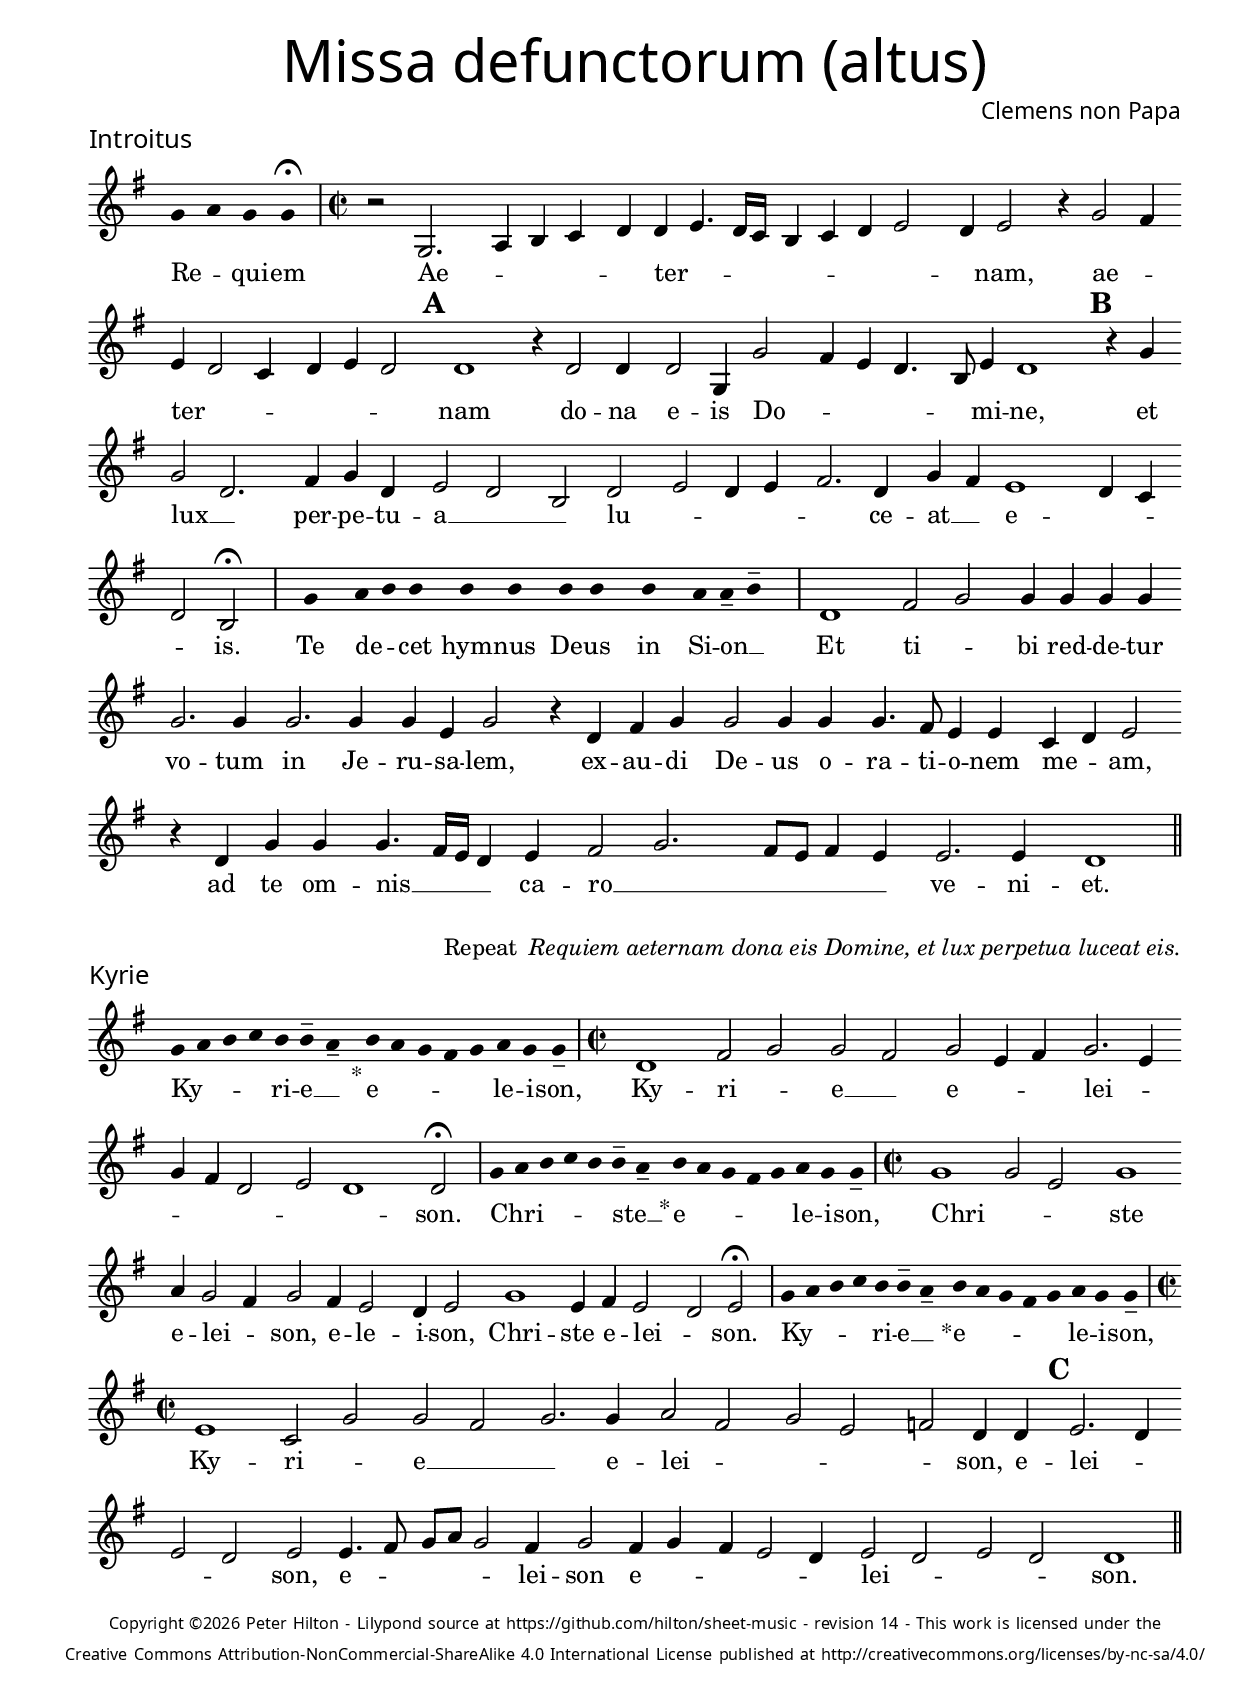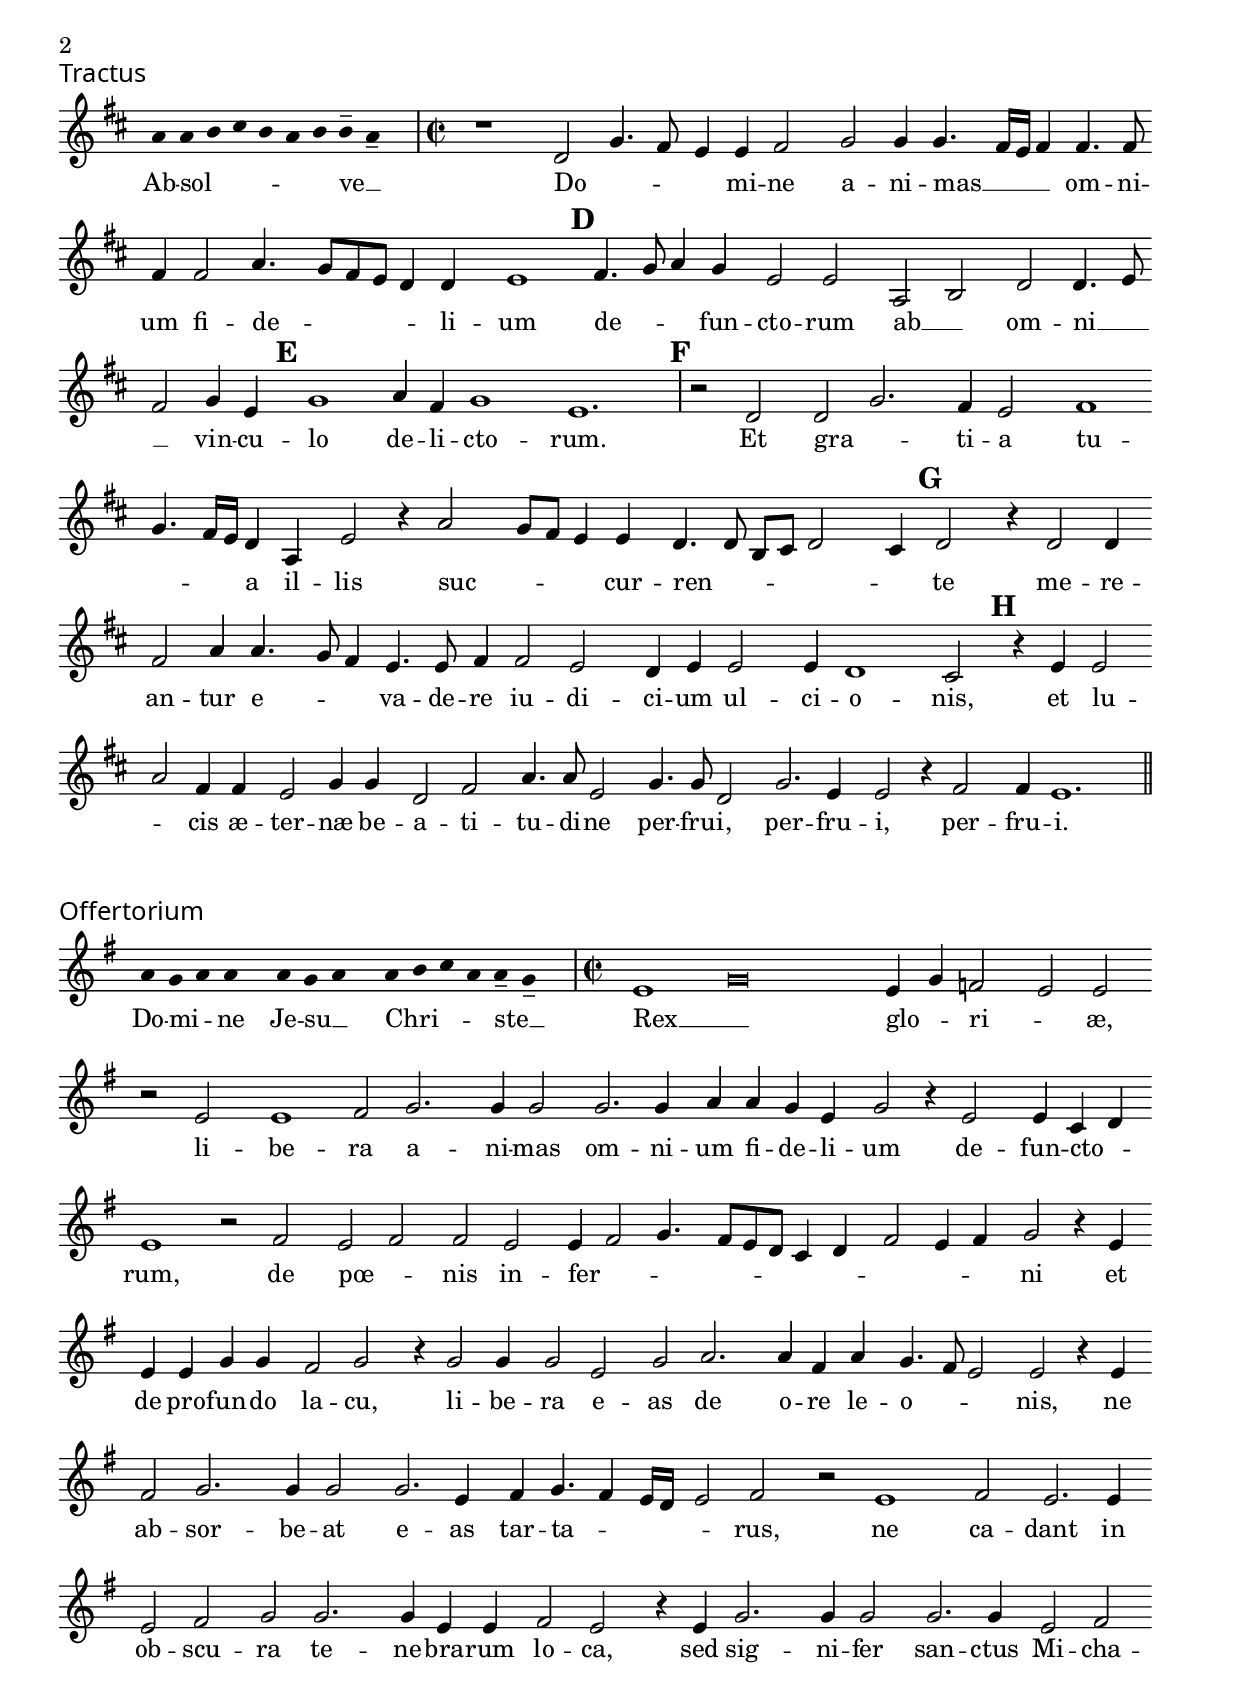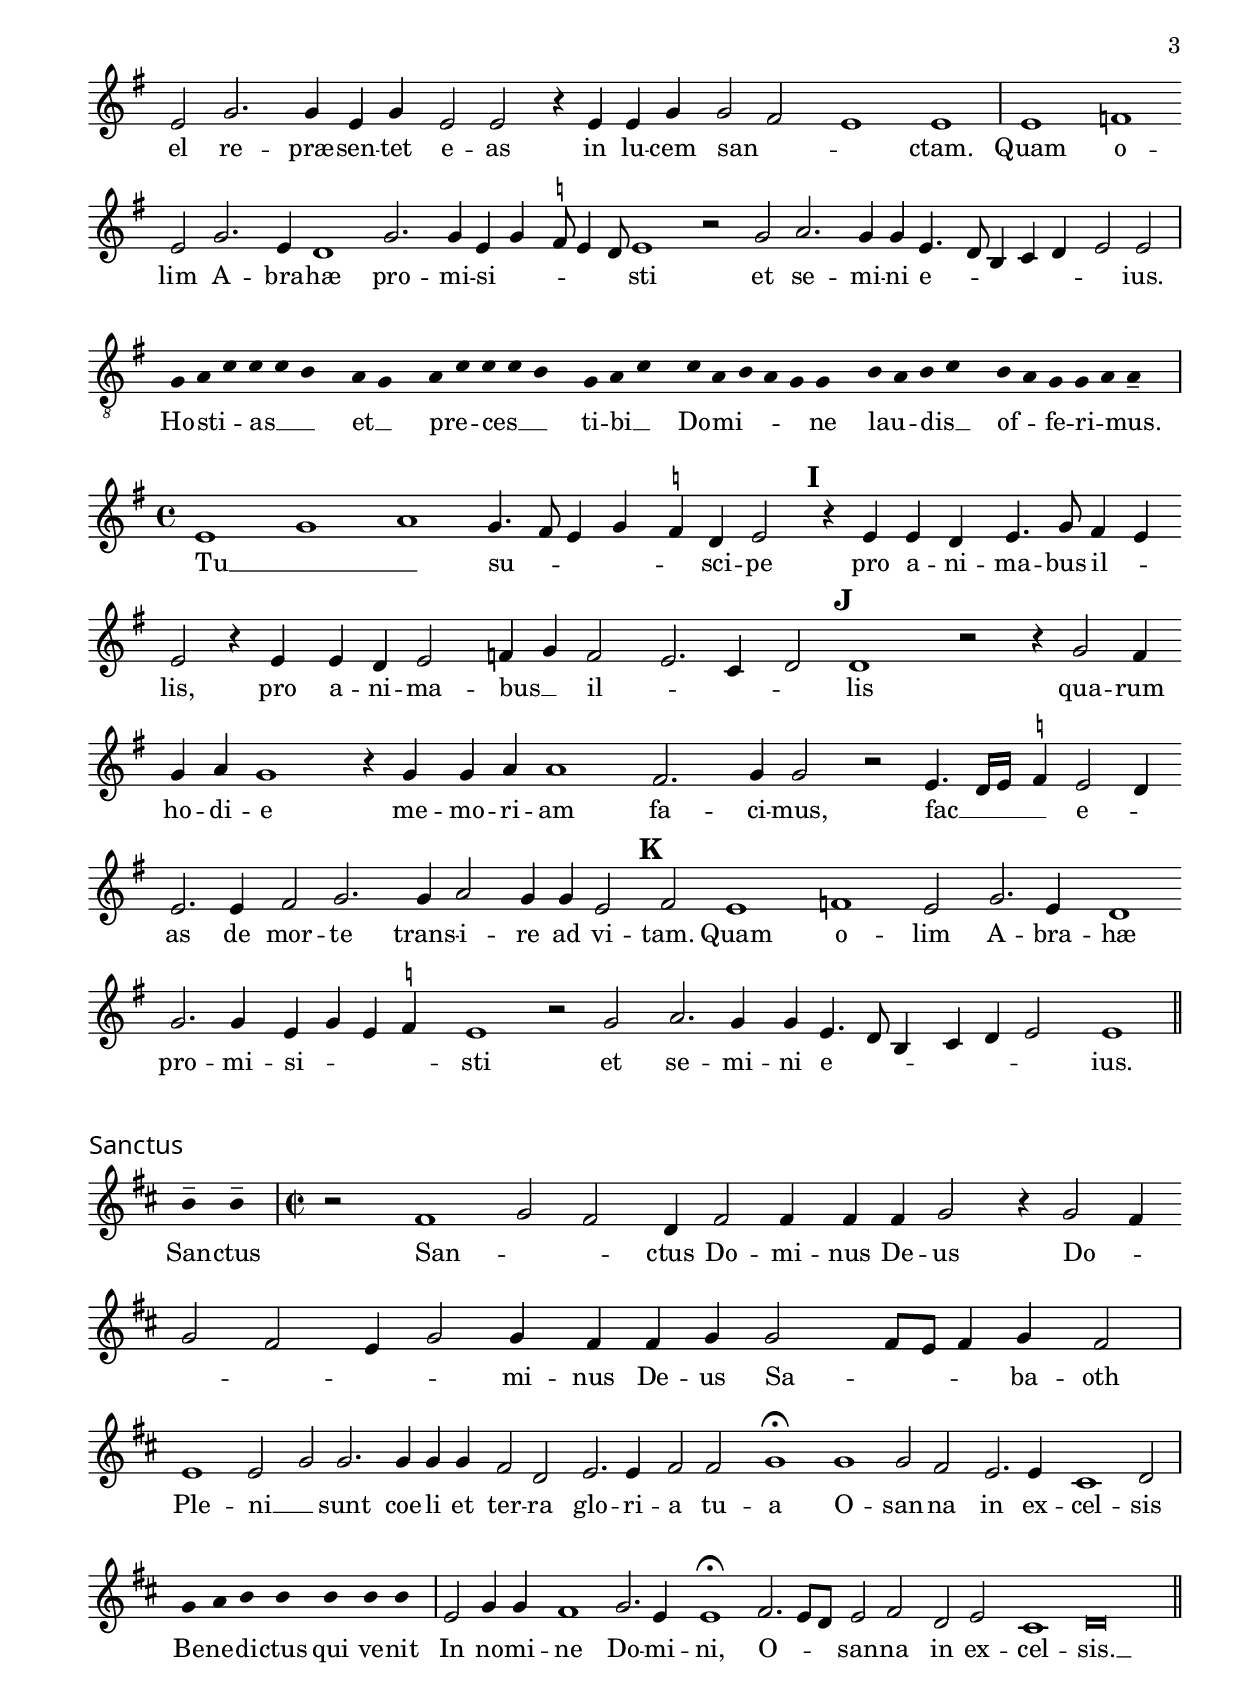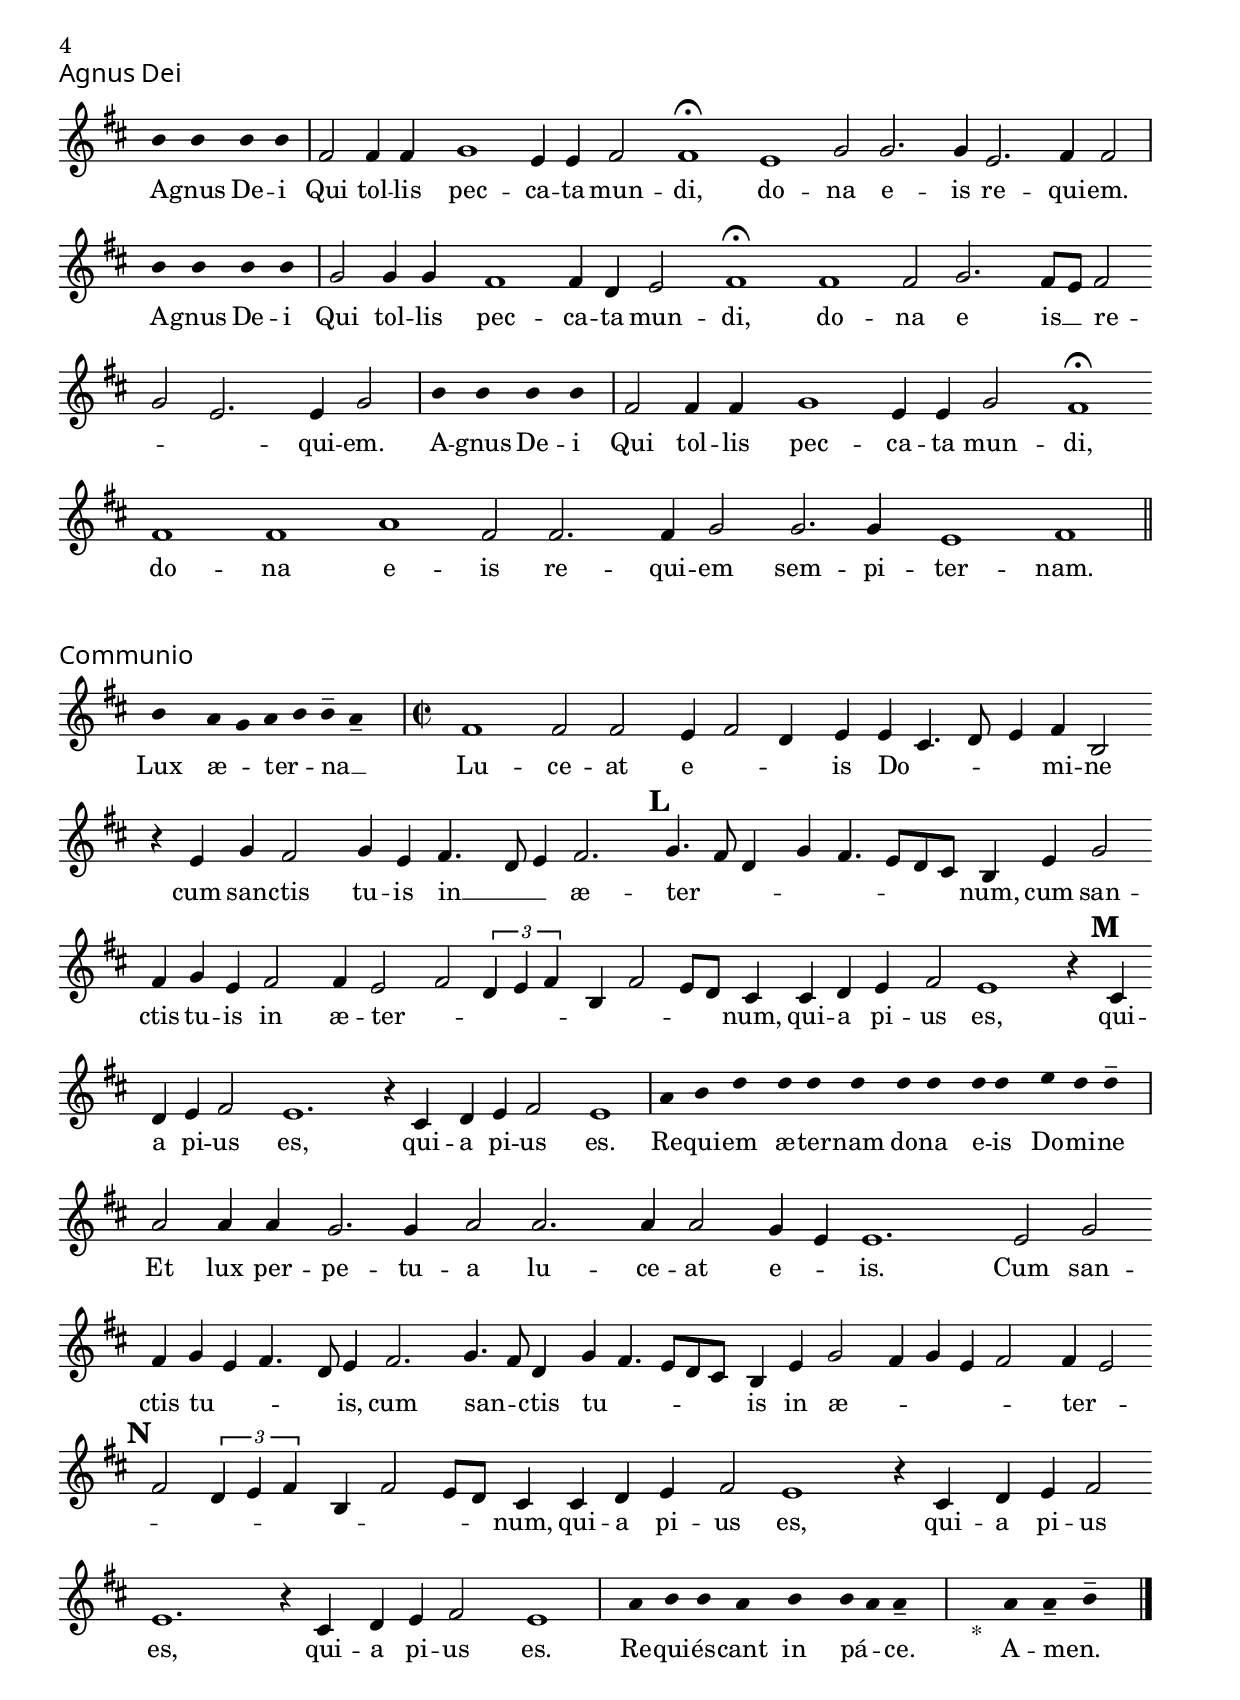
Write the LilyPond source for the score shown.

% http://www.cpdl.org/wiki/index.php/Missa_pro_defunctis_(Jacobus_Clemens_non_Papa)
% Copyright ©2024 Peter Hilton - https://github.com/hilton

\version "2.24.2"
% \pointAndClickOff
revision = "14"

\paper {
	#(define fonts (set-global-fonts #:sans "Source Sans Pro"))
	annotate-spacing = ##f
	two-sided = ##t
	inner-margin = 15\mm
	outer-margin = 10\mm
	top-margin = 10\mm
	bottom-margin = 10\mm
 	markup-system-spacing = #'( (padding . 1) )
	indent = 0
	ragged-bottom = ##f
	ragged-last-bottom = ##f
} 

year = #(strftime "©%Y" (localtime (current-time)))

\header {
	title = \markup \medium \fontsize #4 \override #'(font-name . "Source Sans Pro Light") {
		"Missa defunctorum (altus)"
	}
	composer = \markup \sans { Clemens non Papa }
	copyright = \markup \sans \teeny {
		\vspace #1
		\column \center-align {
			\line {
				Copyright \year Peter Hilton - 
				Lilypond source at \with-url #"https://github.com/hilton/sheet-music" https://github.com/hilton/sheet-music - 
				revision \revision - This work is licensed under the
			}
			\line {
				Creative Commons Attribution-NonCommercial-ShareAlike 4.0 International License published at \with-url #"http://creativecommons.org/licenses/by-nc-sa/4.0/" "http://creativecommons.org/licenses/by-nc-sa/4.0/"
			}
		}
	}
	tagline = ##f
}

\layout {
	ragged-right = ##f
	ragged-last = ##f
	\context {
		\Score
		\override SpanBar.transparent = ##t
		\override BarLine.transparent = ##t
		\remove "Bar_number_engraver"
		\remove "Metronome_mark_engraver"
		\override SpacingSpanner.base-shortest-duration = #(ly:make-moment 1/8)
	}
	\context { 
		\Voice 
		\override NoteHead.style = #'baroque
		\consists "Horizontal_bracket_engraver"
	}
}


global = { 
	\tempo 2 = 44
	\set Score.barNumberVisibility = #all-bar-numbers-visible
	\set Staff.midiInstrument = "choir aahs"
	\accidentalStyle "forget"
	\time 2/2
}

globalF = { 
	\key f \major
}


globalC = { 
	\key c \major
}

showBarLine = {
	\once \override Score.BarLine.transparent = ##f
	\once \override Score.SpanBar.transparent = ##f 
}
ficta = { \once \set suggestAccidentals = ##t }


% INTROITUS

alto = \new Voice {
	\relative c' {
		\once \override Staff.TimeSignature.stencil = ##f
		\override Stem.transparent = ##t 
		\cadenzaOn f4 g f f \fermata \cadenzaOff
		\override Stem.transparent = ##f
		\time 2/2
		\showBarLine\bar "|"
		
		r2 f,2. g4 a bes c c d4. c16 bes
		a4 bes c d2 c4 d2 r4 f2 e4 d c2 bes4 c d c2 \mark \default c1
		r4 c2 c4 c2 f,4 f'2 e4 d c4. a8 d4 c1 \mark \default r4 f f2 c2.
			
		e4 f c d2 c a c d c4 d e2. c4 f e d1
		c4 bes c2 a \fermata
		\showBarLine \bar "|"

		\once \override Staff.TimeSignature.stencil = ##f
		\override Stem.transparent = ##t
		\cadenzaOn s8 f'8 s g8 a a s a8 a s a8 a s a8 s g8 g-- a-- s \cadenzaOff
		\override Stem.transparent = ##f
		\showBarLine\bar "|"

		c,1 e2 f f4 f f f f2. f4
		f2. f4 f d f2 r4 c e f f2 f4 f f4. e8 d4 d bes c d2
		r4 c f f f4. e16 d c4 d e2 f2. e8 d e4 d d2. d4 c1
		\showBarLine \bar "||"
	}
	\addlyrics {
		Re -- _ qui -- em 
		Ae -- _ _ _ _ ter -- _  _ _ _ _ _ _ _ nam, ae -- _ ter -- _ _ _ _ _ nam
		do -- na e -- is Do -- _ _ _ _ mi -- ne, et lux __ _ 	
		per -- pe -- tu -- a __ _ _ lu -- _ _ _ _ ce -- at __ _ e -- _ _ _ is.

		Te de -- _ cet hym -- nus De -- us in Si -- on __ _
		
		Et ti -- _ bi red -- de -- tur vo -- tum
		in Je -- ru -- sa -- lem, ex -- au -- di De -- us o -- ra -- ti  -- o -- nem me -- _ am,
		ad te om -- nis __ _ _ _ ca -- ro __ _ _ _ _ _ ve -- ni -- et.
		
	}
}

\score {
	\transpose f g {
		<<
		      \new Staff << \globalF \alto >> 
		>>
	}
	\header {
		piece = \markup \larger \sans { Introitus }
	}
}

\markup {
	\column {
		\fill-line {
			\line { }
			\line { }
			\line \right-align { Repeat \italic " Requiem aeternam dona eis Domine, et lux perpetua luceat eis." }
		}
	}
}

% KYRIE

alto = \new Voice {
	\relative c' {
		\once \override Staff.TimeSignature.stencil = ##f
		\override Stem.transparent = ##t 
		\cadenzaOn f8 g a bes a a-- g-- s4_"*" a8 g f e f g f f-- \cadenzaOff
		\override Stem.transparent = ##f
		\showBarLine\bar "|"		
		\time 2/2
		
		c1 e2 f f e f d4 e f2. d4 f e c2
		d c1 c2 \fermata
		\showBarLine \bar "|"

		\once \override Staff.TimeSignature.stencil = ##f
		\override Stem.transparent = ##t 
		\cadenzaOn f8 g a bes a a-- g-- s4_"*" a8 g f e f g f f-- \cadenzaOff
		\override Stem.transparent = ##f
		\showBarLine\bar "|"
		\time 2/2

		f1 f2 d f1 g4 f2 e4 f2 e4 d2 
		c4 d2 f1 d4 e d2 c d2 \fermata
		\showBarLine \bar "|"

		\once \override Staff.TimeSignature.stencil = ##f
		\override Stem.transparent = ##t 
		\cadenzaOn f8 g a bes a a-- g-- s4_"*" a8 g f e f g f f-- \cadenzaOff
		\override Stem.transparent = ##f
		\showBarLine\bar "|"
		\time 2/2
		
		d1 bes2 f' f e f2. f4 g2 e f d es c4 c \mark #3 d2. c4 \break d2 c
		d d4. e8 f g f2 e4 f2 e4 f e d2 c4 d2 c d c c1
		\showBarLine \bar "||"
	}
	\addlyrics {
		Ky -- _ _ _ ri -- e __ _ e -- _ _ _ _ le -- i -- son,
		Ky -- ri -- _ e __ _ e -- _ _ lei -- _ _ _ _ _ _ son.

		Chri -- _ _ _ _ ste __ _ e -- _ _ _ _ le -- i -- son,
		Chri -- _ _ ste e -- lei -- _ son, e -- le -- i -- son, Chri -- ste e -- lei -- _ son.

		Ky -- _ _ _ ri -- e __ _ e -- _ _ _ _ le -- i -- son,
		Ky -- ri -- _ e __ _
		_ e -- lei -- _ _ _ _ son, e -- lei -- _ _ _ son, e -- _ _ _ _ lei -- son e -- _ _ _ _ lei -- _ _ _ son.
	}
}

\score {
	\transpose f g {
	  	<< 
			\new Staff << \globalF \alto >> 
		>> 
	}
	\header {
		piece = \markup \larger \sans { Kyrie }
	}
}

\pageBreak

% TRACTUS

alto = \new Voice {
	\relative c' {
		\once \override Staff.TimeSignature.stencil = ##f
		\override Stem.transparent = ##t \cadenzaOn
		g'8 g a b a g a a-- g-- s
		\cadenzaOff \override Stem.transparent = ##f
		\showBarLine \bar "|" \time 2/2
		
		r1 c,2 f4. e8 d4 d e2 f f4 f4. 
		e16 d e4 e4. e8 e4 e2 g4. f8 e d c4 c d1 \mark #4 e4. f8 g4 f d2 d |

		g, a c c4. d8 e2 f4 d \mark #5 f1 g4 e f1 d1.
		\showBarLine \bar "|"
		\mark #6 r2 c c f2. e4 d2 e1 f4. e16 d c4 g |
		d'2 r4 g2 f8 e d4 d c4. c8 a b c2 b4 \mark #7 c2 | r4 c2 c4 e2 g4 g4.
		f8 e4 d4. d8 e4 e2 d c4 d d2 d4 c1 b2 \mark #8 r4 d d2 |

		g e4 e d2 f4 f c2 e g4. g8 d2 f4. f8 c2 f2. d4 |
		d2 r4 e2 e4 d1.
		\showBarLine \bar "||"
	}
	\addlyrics {
		Ab -- sol -- _ _ _ _ _ ve __ _ 
		Do -- _ _ _ mi -- ne a -- ni -- mas __
		_ _ _ om -- ni -- um fi -- de -- _ _ _ _ li -- um de -- _ _ fun -- cto -- rum

		ab __ _ om -- ni __ _ _ vin -- cu -- lo de -- li -- cto -- rum. 
		Et gra -- _ ti -- a tu -- _ _ _ a il -- 
		lis suc -- _ _ _ cur -- ren -- _ _ _ _ _ te me -- re -- an -- tur e -- 
		_ _ va -- de -- re iu -- di -- ci -- um ul -- ci -- o -- nis, et lu -- 

		_ cis æ -- ter -- næ be -- a -- ti -- tu -- di -- ne per -- fru -- i, per -- fru -- 
		i, per -- fru -- i.
	}
}

\score {
	\transpose f g {
	  	<< 
			\new Staff << \globalC \alto >> 
		>> 
	}
	\header {
		piece = \markup \larger \sans { Tractus }
	}
}

% OFFERTORIUM

alto = \new Voice {
	\relative c' {
		\once \override Staff.TimeSignature.stencil = ##f
		\override Stem.transparent = ##t \cadenzaOn
		g'8 f g g s g8 f g s g8 a bes g g-- f-- s
		\cadenzaOff \override Stem.transparent = ##f
		\showBarLine \bar "|" \time 2/2
		
		d1 f\breve d4 f es2 d d
		r d d1 e2 f2. f4 f2 | f2. f4 g g f d f2 r4 d2

		d4 bes c d1 r2 e d e e d d4 e2 f4. e8 d c bes4 c |
		e2 d4 e f2 r4 d d d f f | e2 f r4 f2 f4 f2 d |
		f g2. g4 e g f4. e8 d2 d r4 d e2 f2. f4 f2 |
		f2. d4 e f4. e4 d16 c d2 e r d1 e2 d2. d4 d2 e |

		f f2. f4 d d e2 d r4 d f2. f4 f2 f2. f4 |
		d2 e d f2. f4 d4 f d2 d r4 d d f f2 e |
		d1 d \showBarLine \bar "|" d es d2 f2. d4 c1 f2. 
		f4 d f | \ficta es8 d4 c8 d1 r2 f2 g2. f4 f d4. c8 a4 bes c d2 d
		\showBarLine \bar "|"
	}
	\addlyrics {
		Do -- mi -- _ ne Je -- su __ _ Chri -- _ _ _ ste __ _
		Rex __ _ glo -- _ ri -- _ æ,
		li -- be -- ra a -- ni -- mas om -- ni -- um fi -- de -- li -- um de -- 
		
		fun -- cto -- _ rum, de pœ -- _ nis in -- fer -- _ _ _ _ _ _ _
		_ _ _ ni et de pro -- fun -- do la -- cu, li -- be -- ra e -- 
		as de o -- re le -- o -- _ _ nis, ne ab -- sor -- be -- at
		e -- as tar -- ta -- _ _ _ _ rus, ne ca -- dant in ob -- scu -- 

		ra te -- ne -- bra -- rum lo -- ca,  sed sig -- ni -- fer san -- ctus
		Mi -- cha -- el re -- præ -- sen -- tet e -- as in lu -- cem san -- _
		_ ctam. Quam o -- lim A -- bra -- hæ pro -- 
		mi -- si -- _ _ _ _ sti et se -- mi -- ni e -- _ _ _ _ _ ius.
	}
}

\score {
	\transpose f g {
	  	<< 
			\new Staff << \globalF \alto >> 
		>> 
	}
	\header {
		piece = \markup \larger \sans { Offertorium }
	}
}

\score {
	\transpose f g {
	\new Staff <<
		\key f \major
		\new Voice = "tenor" {
			\relative c {
				\clef "treble_8"
				\once \omit Staff.TimeSignature
				\cadenzaOn
				\override Stem.transparent = ##t 
				f4 g bes bes bes a s  g f s  g bes bes bes a s  f g bes s  bes g a g f f s  a g a bes s  a g f f g g-- s \showBarLine\bar "|"
				\cadenzaOff
			}
		}
		\addlyrics {
			Ho -- sti -- _ as __ _ _ et __ _ pre -- _ ces __ _ _ ti -- bi __ _ 
			Do -- mi -- _ _ _ ne lau -- _ dis __ _ of -- _ fe -- ri -- _ mus.
		}
	>>
	}
}

alto = \new Voice {
	\relative c' {
		\set Score.rehearsalMarkFormatter = #format-mark-alphabet
		\set Score.currentBarNumber = #67
		d1 f |
		g f4. e8 d4 f \ficta es c d2 \mark #9 r4 d d c d4. f8 e4 d d2 r4 d |
		d c d2 es4 f \ficta es2 d2. bes4 c2 \mark #10 c1 r2 r4 f2 e4 |
		f g f1 r4 f f g g1 e2. f4 f2 r d4. c16 d |

		\ficta es4 d2 c4 d2. d4 e2 f2. f4 g2 f4 f d2 \mark #11 e d1 es1
		d2 | f2. d4 c1 f2. f4 d f d \ficta es d1 |
		r2 f g2. f4 f d4. c8 a4 bes c d2 d1
		\showBarLine \bar "||"
	}
	\addlyrics {
		Tu __ _
		_ su -- _ _ _ _ sci -- pe pro a -- ni -- ma -- bus il -- _ lis, pro
		a -- ni -- ma -- bus __ _ il -- _ _ _ lis qua -- rum 
		ho -- di -- e me -- mo -- ri -- am fa -- ci -- mus, 
		fac __ _ _ 	_ e -- _ as de mor -- te trans -- i -- re ad vi -- tam. 
		Quam o -- lim A -- bra -- hæ pro -- mi -- si -- _ _ _ sti
		et se -- mi -- ni e -- _ _ _ _ _ ius.
	}
}


\score {
	\transpose f g {
	  	<< 
			\new Staff << \globalF \alto >> 
		>> 
	}
}


% SANCTUS 

alto = \new Voice {
	\relative c'' {
		\once \override Staff.TimeSignature.stencil = ##f
		\override Stem.transparent = ##t a4-- a-- \override Stem.transparent = ##f
		\showBarLine \bar "|"
		\time 2/2
		
		r2 e1 f2 e c4 e2 e4 e e f2 r4 f2 
		e4 f2 e d4 f2 f4 e e f f2 e8 d e4 f e2
		\showBarLine \bar "|" \break
		d1 d2 f f2. f4 f f e2 c d2. d4 e2 e f1 \fermata
		f1 f2 e d2. d4 b1 c2
		\showBarLine \bar "|"
	}
	\addlyrics {
		San -- ctus
		San -- _ _ ctus Do -- mi -- nus De -- us Do -- _ _ _ _ _ mi -- nus De -- us Sa -- _ _ _ ba -- oth
		Ple -- ni __ _ sunt coe -- li et ter -- ra glo -- ri -- a tu -- a
		O -- san -- na in ex -- cel -- sis
	}
}

\score {
	\transpose f g {
	  	<< 
			\new Staff << \globalC \alto >> 
		>> 
	}
	\header {
		piece = \markup \larger \sans { Sanctus }
	}
}

% BENEDICTUS

alto = \new Voice {
	\relative c' {
		\once \override Staff.TimeSignature.stencil = ##f
		\cadenzaOn
		\override Stem.transparent = ##t f8 g a a s a s a a s \override Stem.transparent = ##f 
		\cadenzaOff \showBarLine \bar "|"
		
		d,2 f4 f e1 f2. d4 d1\fermata e2. d8 c d2 e
		c d b1 c\breve
		\showBarLine \bar "||"
	}
	\addlyrics {
		Be -- ne -- di -- ctus qui ve -- nit
		In no -- mi -- ne Do -- mi -- ni, O -- _ _ san -- na
		in ex -- cel -- sis. __
	}
}

\score {
	\transpose f g {
	  	<< 
			\new Staff << \globalC \alto >> 
		>> 
	}
}

% AGNUS DEI

alto = \new Voice {
	\relative c'' {
		\once \override Staff.TimeSignature.stencil = ##f
		\override Stem.transparent = ##t a4 a a a \override Stem.transparent = ##f \showBarLine\bar "|"
		e2 e4 e f1 d4 d e2 e1\fermata d f2 f2. f4 d2. e4 e2 \showBarLine \bar "|"

		\override Stem.transparent = ##t a4 a a a \override Stem.transparent = ##f \showBarLine\bar "|"
		f2 f4 f e1 e4 c d2 e1\fermata e e2 f2. e8 d e2 f d2. d4 f2 \showBarLine \bar "|"
		
		\override Stem.transparent = ##t a4 a a a \override Stem.transparent = ##f \showBarLine\bar "|"
		e2 e4 e f1 d4 d f2 e1\fermata e e g e2 e2. e4 f2 f2. f4 d1 e \showBarLine \bar "||"
	}
	\addlyrics {
		A -- gnus De -- i
		Qui tol -- lis pec -- ca -- ta mun -- di, do -- na e -- is re -- qui -- em.
		A -- gnus De -- i
		Qui tol -- lis pec -- ca -- ta mun -- di, do -- na e is __ _ re -- _ _ qui -- em.
		A -- gnus De -- i
		Qui tol -- lis pec -- ca -- ta mun -- di, do -- na e -- is re -- qui -- em sem -- pi -- ter -- nam.
	}
}

\score {
	\transpose f g {
	  	<< 
			\new Staff << \globalC \alto >> 
		>> 
	}
	\header {
		piece = \markup \larger \sans { Agnus Dei }
	}
}

% COMMUNIO

alto = \new Voice {
	\relative c' {
		\once \override Staff.TimeSignature.stencil = ##f
		\override Stem.transparent = ##t
		\cadenzaOn a'8 s g f g a a-- g-- s \cadenzaOff
		\override Stem.transparent = ##f
		\showBarLine\bar "|"
		\time 2/2
		
		e1 e2 e d4 e2 c4 d d b4. c8 d4 e a,2 |
		r4 d f e2 f4 d e4. c8 d4 e2. \mark #11 f4. e8 c4 f e4. d8 c b a4 d f2 |
		e4 f d e2 e4 d2 e \times 2/3 { c4 d e } a, e'2 d8 c b4 b c d e2 d1
		r4 \mark #12 b c d e2 d1. r4 b c d e2 d1 | \showBarLine \bar "|"
		
		\once \override Staff.TimeSignature.stencil = ##f
		\override Stem.transparent = ##t 
		\cadenzaOn g8 a c s  c c c s  c c s  c c s  d c c-- s \cadenzaOff
		\override Stem.transparent = ##f
		\showBarLine\bar "|" \break
		
		g2 g4 g f2. f4 g2 g2.
		g4 g2 f4 d d1. |
		d2 f e4 f d e4. c8 d4 e2. f4. e8 c4 f e4. d8 c b a4 d f2 |

		e4 f d e2 e4 d2 \mark #13 e \times 2/3 { c4 d e } a, e'2 d8 c b4 b c d e2 d1
		r4 b | c d e2 d1. r4 b c d e2 d1 | \showBarLine \bar "|"

		\cadenzaOn \override Stem.transparent = ##t
		s8 g8 a a g s  a s  a g g-- s \showBarLine \bar "|"
		s8 s4_"*" s g g-- a-- s8 \showBarLine \bar "|."
		\cadenzaOff
	}
	\addlyrics {
		Lux æ -- _ ter -- _ na __ _ 
		Lu -- ce -- at e -- _ _ is Do -- _ _ _ mi -- ne
		cum san -- ctis tu -- is in __ _ _ æ -- ter -- _ _ _ _ _ _ _ num, cum san -- 
		ctis tu -- is in æ -- ter -- _ _ _ _ _ _ _ _ num,
		qui -- a pi -- us es, qui -- a pi -- us es, qui -- a pi -- us es.
		
		Re -- qui -- em æ -- ter -- nam do -- na e -- is Do -- mi -- ne 
		
		Et lux per -- pe -- tu -- a lu -- 
		ce -- at e -- _ is.
		Cum san -- ctis tu -- _ _ _ is, cum san -- _ ctis tu -- _ _ _ _ is
		in æ -- _ _ _ _ ter -- _ _ _ _ _ _ _ _ _ num, 
		qui -- a pi -- us es, qui -- a pi -- us es, qui -- a pi -- us es.
		
		Re -- qui -- és -- cant in pá -- _ ce. A -- men. _
	}
}

\score {
	\transpose f g {
	  	<< 
			\new Staff << \globalC \alto >> 
		>> 
	}
	\header {
		piece = \markup \larger \sans { Communio }
	}
}
